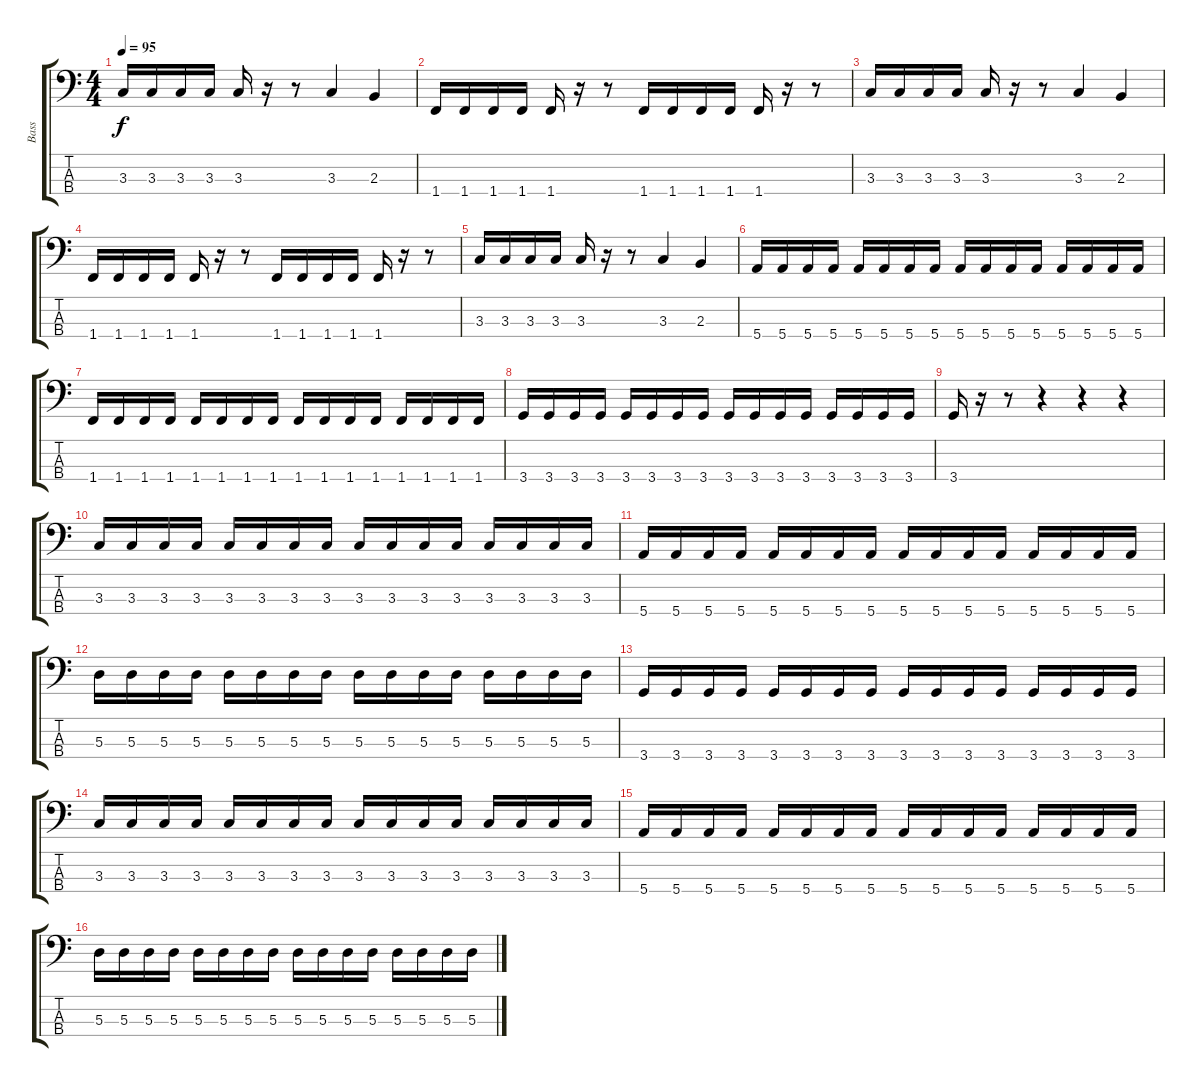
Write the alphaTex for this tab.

\track ("Bass" "Bass") {instrument electricbassfinger}
\staff {score tabs}
\tuning (G2 D2 A1 E1) {hide}
\ts (4 4)
\tempo 95
\clef f4
\ks c
3.3.16{dy f} 3.3.16 3.3.16 3.3.16 3.3.16 r.16 r.8 3.3.4 2.3.4 |
1.4.16 1.4.16 1.4.16 1.4.16 1.4.16 r.16 r.8 1.4.16 1.4.16 1.4.16 1.4.16 1.4.16 r.16 r.8 |
3.3.16 3.3.16 3.3.16 3.3.16 3.3.16 r.16 r.8 3.3.4 2.3.4 |
1.4.16 1.4.16 1.4.16 1.4.16 1.4.16 r.16 r.8 1.4.16 1.4.16 1.4.16 1.4.16 1.4.16 r.16 r.8 |
3.3.16 3.3.16 3.3.16 3.3.16 3.3.16 r.16 r.8 3.3.4 2.3.4 |
5.4.16 5.4.16 5.4.16 5.4.16 5.4.16 5.4.16 5.4.16 5.4.16 5.4.16 5.4.16 5.4.16 5.4.16 5.4.16 5.4.16 5.4.16 5.4.16 |
1.4.16 1.4.16 1.4.16 1.4.16 1.4.16 1.4.16 1.4.16 1.4.16 1.4.16 1.4.16 1.4.16 1.4.16 1.4.16 1.4.16 1.4.16 1.4.16 |
3.4.16 3.4.16 3.4.16 3.4.16 3.4.16 3.4.16 3.4.16 3.4.16 3.4.16 3.4.16 3.4.16 3.4.16 3.4.16 3.4.16 3.4.16 3.4.16 |
3.4.16 r.16 r.8 r.4 r.4 r.4 |
3.3.16 3.3.16 3.3.16 3.3.16 3.3.16 3.3.16 3.3.16 3.3.16 3.3.16 3.3.16 3.3.16 3.3.16 3.3.16 3.3.16 3.3.16 3.3.16 |
5.4.16 5.4.16 5.4.16 5.4.16 5.4.16 5.4.16 5.4.16 5.4.16 5.4.16 5.4.16 5.4.16 5.4.16 5.4.16 5.4.16 5.4.16 5.4.16 |
5.3.16 5.3.16 5.3.16 5.3.16 5.3.16 5.3.16 5.3.16 5.3.16 5.3.16 5.3.16 5.3.16 5.3.16 5.3.16 5.3.16 5.3.16 5.3.16 |
3.4.16 3.4.16 3.4.16 3.4.16 3.4.16 3.4.16 3.4.16 3.4.16 3.4.16 3.4.16 3.4.16 3.4.16 3.4.16 3.4.16 3.4.16 3.4.16 |
3.3.16 3.3.16 3.3.16 3.3.16 3.3.16 3.3.16 3.3.16 3.3.16 3.3.16 3.3.16 3.3.16 3.3.16 3.3.16 3.3.16 3.3.16 3.3.16 |
5.4.16 5.4.16 5.4.16 5.4.16 5.4.16 5.4.16 5.4.16 5.4.16 5.4.16 5.4.16 5.4.16 5.4.16 5.4.16 5.4.16 5.4.16 5.4.16 |
5.3.16 5.3.16 5.3.16 5.3.16 5.3.16 5.3.16 5.3.16 5.3.16 5.3.16 5.3.16 5.3.16 5.3.16 5.3.16 5.3.16 5.3.16 5.3.16
